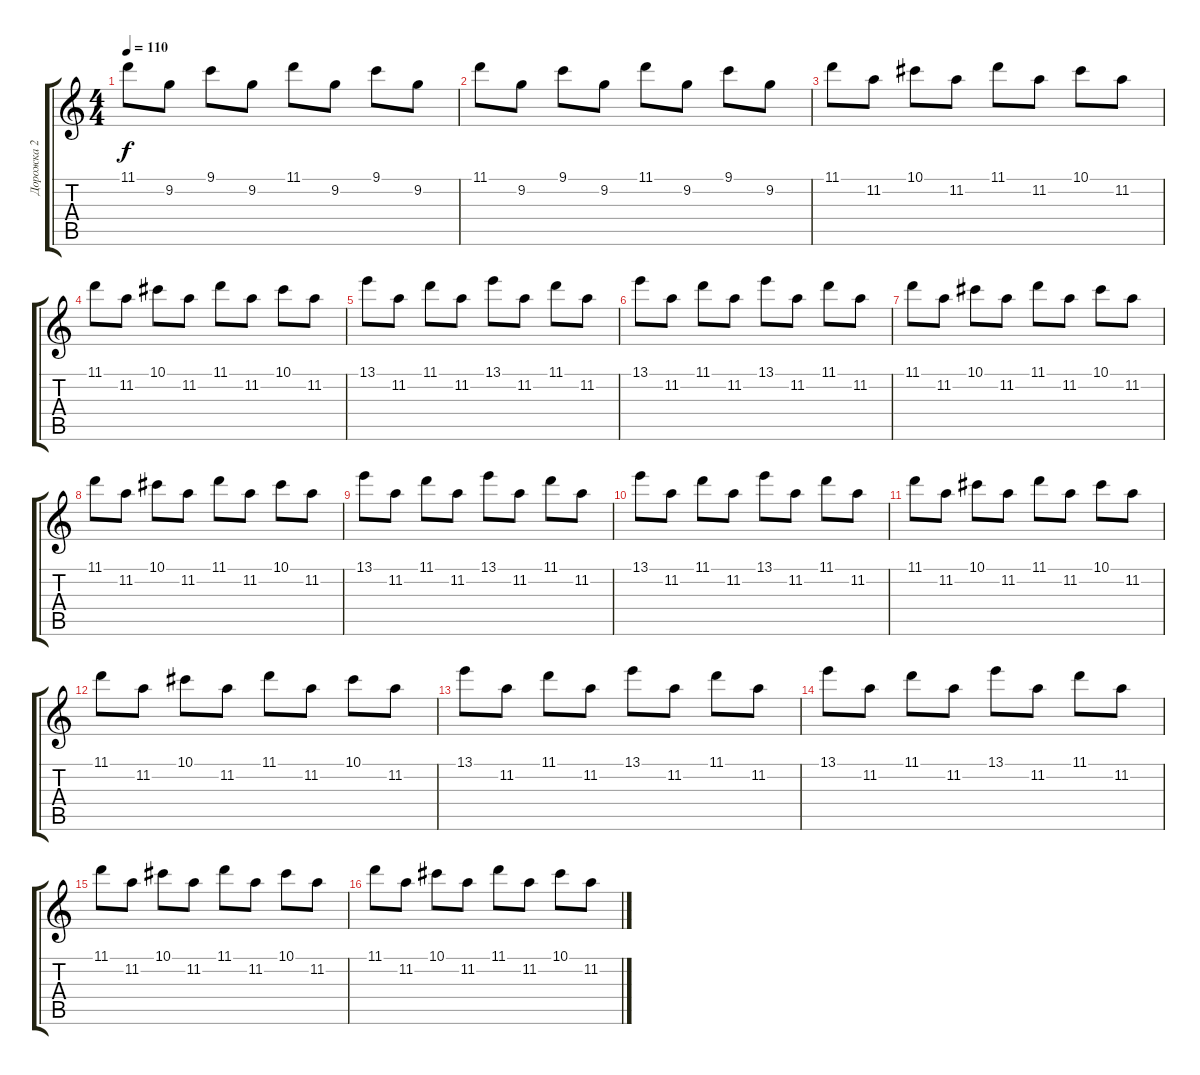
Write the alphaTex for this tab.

\track ("Дорожка 2" "Дорожка 2") {instrument distortionguitar}
\staff {score tabs}
\tuning (Eb4 Bb3 Gb3 Db3 Ab2 Db2) {hide}
\ts (4 4)
\tempo 110
\clef g2
\ks c
11.1.8{dy f} 9.2.8 9.1.8 9.2.8 11.1.8 9.2.8 9.1.8 9.2.8 |
11.1.8 9.2.8 9.1.8 9.2.8 11.1.8 9.2.8 9.1.8 9.2.8 |
11.1.8{instrument distortionguitar} 11.2.8 10.1.8 11.2.8 11.1.8 11.2.8 10.1.8 11.2.8 |
11.1.8 11.2.8 10.1.8 11.2.8 11.1.8 11.2.8 10.1.8 11.2.8 |
13.1.8 11.2.8 11.1.8 11.2.8 13.1.8 11.2.8 11.1.8 11.2.8 |
13.1.8 11.2.8 11.1.8 11.2.8 13.1.8 11.2.8 11.1.8 11.2.8 |
11.1.8 11.2.8 10.1.8 11.2.8 11.1.8 11.2.8 10.1.8 11.2.8 |
11.1.8 11.2.8 10.1.8 11.2.8 11.1.8 11.2.8 10.1.8 11.2.8 |
13.1.8 11.2.8 11.1.8 11.2.8 13.1.8 11.2.8 11.1.8 11.2.8 |
13.1.8 11.2.8 11.1.8 11.2.8 13.1.8 11.2.8 11.1.8 11.2.8 |
11.1.8{instrument distortionguitar} 11.2.8 10.1.8 11.2.8 11.1.8 11.2.8 10.1.8 11.2.8 |
11.1.8 11.2.8 10.1.8 11.2.8 11.1.8 11.2.8 10.1.8 11.2.8 |
13.1.8 11.2.8 11.1.8 11.2.8 13.1.8 11.2.8 11.1.8 11.2.8 |
13.1.8 11.2.8 11.1.8 11.2.8 13.1.8 11.2.8 11.1.8 11.2.8 |
11.1.8 11.2.8 10.1.8 11.2.8 11.1.8 11.2.8 10.1.8 11.2.8 |
11.1.8 11.2.8 10.1.8 11.2.8 11.1.8 11.2.8 10.1.8 11.2.8
